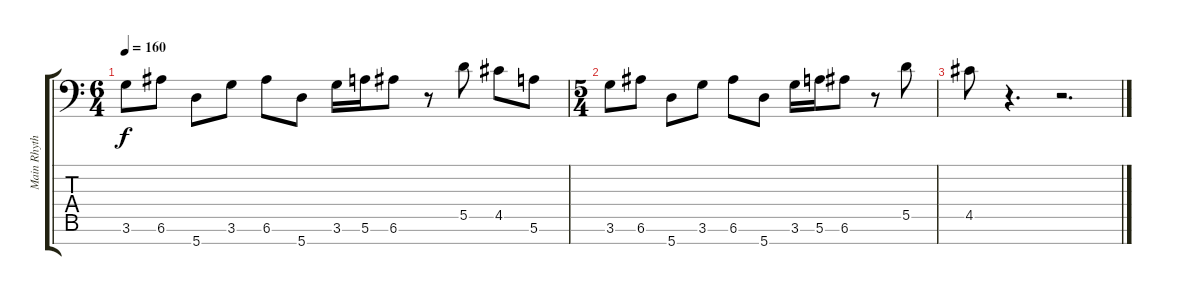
\track ("Main Rhythm Guitar L Different Sound" "Main Rhyth") {mute instrument overdrivenguitar}
\staff {score tabs}
\tuning (E4 B3 G3 D3 A2 E2 A1) {hide}
\ts (6 4)
\tempo 160
\clef f4
\ks c
3.6.8{dy f} 6.6.8 5.7.8 3.6.8 6.6.8 5.7.8 3.6.16 5.6.16 6.6.8 r.8 5.5.8 4.5.8 5.6.8 |
\ts (5 4)
3.6.8 6.6.8 5.7.8 3.6.8 6.6.8 5.7.8 3.6.16 5.6.16 6.6.8 r.8 5.5.8 |
4.5.8 r.4{d} r.2{d}
